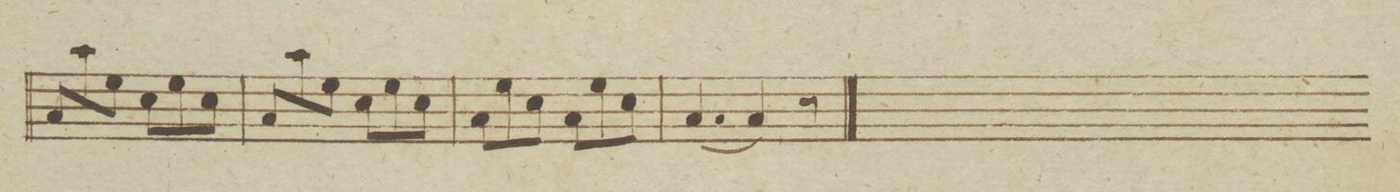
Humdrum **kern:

**kern	**dynam
*I"Viola	*
*clefC3	*
*k[b-e-]	*
*met(c)	*
*M6/8	*
8B-/L	.
8b-\	.
8f\J	.
8d\L	.
8f\	.
8d\J	.
=74	=74
8B-/L	.
8b-\	.
8f\J	.
8d\L	.
8f\	.
8d\J	.
=75	=75
8B-\L	.
8f\	.
8d\J	.
8B-\L	.
8f\	.
8d\J	.
=76	=76
[4.B-/	.
4B-/]	.
8r	.
=77||	=77||
*k[f#]	*
*G:	*
*M2/4	*
*-	*-
